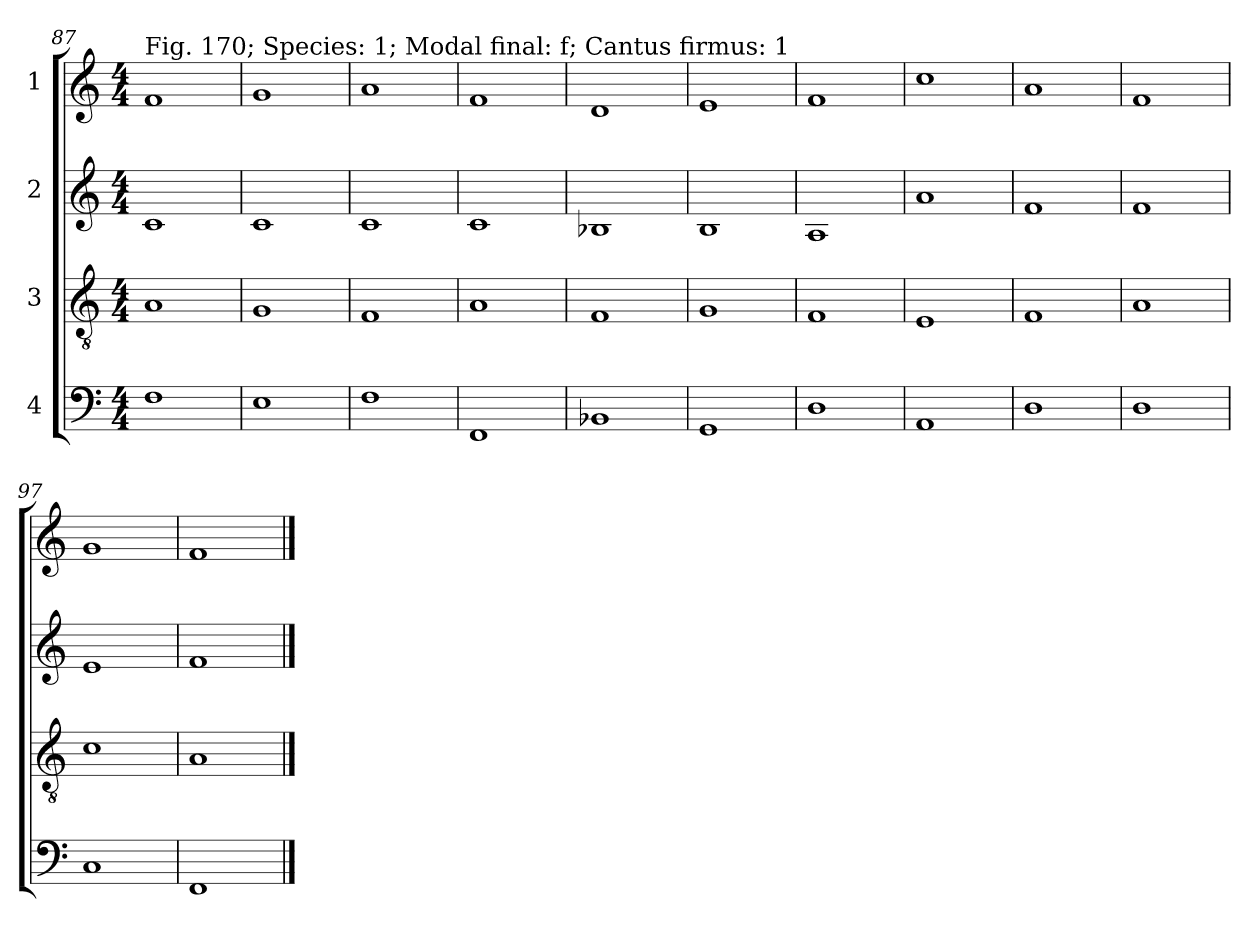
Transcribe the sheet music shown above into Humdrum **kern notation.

**kern	**kern	**kern	**kern
*part4	*part3	*part2	*part1
*staff4	*staff3	*staff2	*staff1
*I"4	*I"3	*I"2	*I"1
!!LO:LB:g=z
*clefF4	*clefGv2	*clefG2	*clefG2
*k[]	*k[]	*k[]	*k[]
*M4/4	*M4/4	*M4/4	*M4/4
=87	=87	=87	=87
!	!	!	!LO:TX:a:t=Fig. 170; Species&colon; 1; Modal final&colon; f; Cantus firmus&colon; 1
1F	1A	1c	1f
=88	=88	=88	=88
1E	1G	1c	1g
=89	=89	=89	=89
1F	1F	1c	1a
=90	=90	=90	=90
1FF	1A	1c	1f
=91	=91	=91	=91
1BB-X	1F	1B-X	1d
=92	=92	=92	=92
1GG	1G	1B	1e
=93	=93	=93	=93
1D	1F	1A	1f
=94	=94	=94	=94
1AA	1E	1a	1cc
=95	=95	=95	=95
1D	1F	1f	1a
=96	=96	=96	=96
1D	1A	1f	1f
=97	=97	=97	=97
1C	1c	1e	1g
=98	=98	=98	=98
1FF	1A	1f	1f
==	==	==	==
*-	*-	*-	*-
